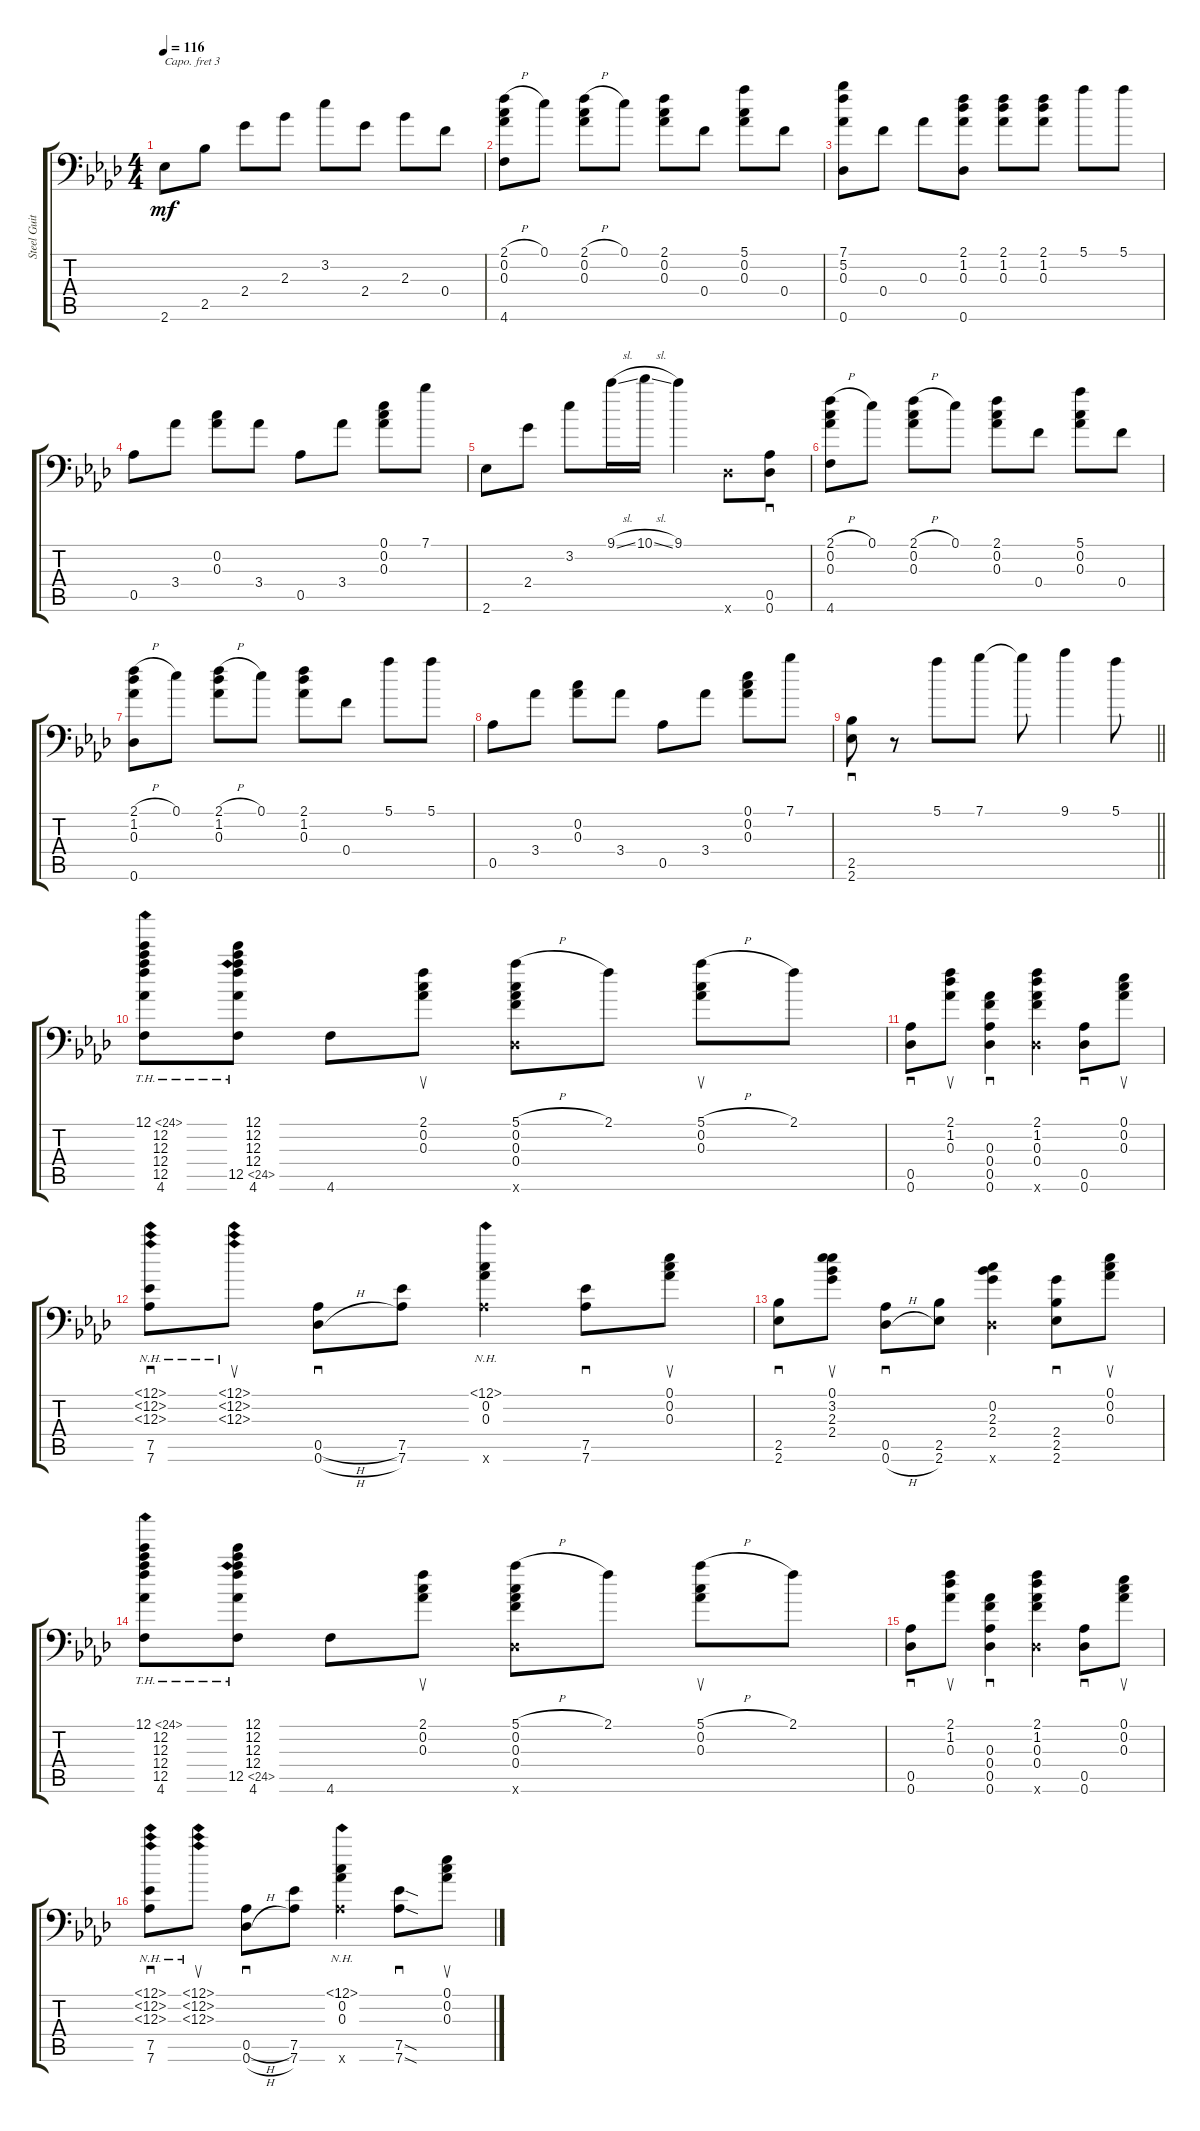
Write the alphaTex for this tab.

\track ("Steel Guitar" "Steel Guit") {instrument acousticguitarsteel}
\staff {score tabs}
\capo 3
\tuning (C4 A3 F3 D3 F2 Bb1) {hide}
\ts (4 4)
\tempo 116
\clef f4
\ks fminor
2.6.8{dy mf} 2.5.8 2.4.8 2.3.8 3.2.8 2.4.8 2.3.8 0.4.8 |
(2.1{h} 0.2 0.3 4.6).8 0.1.8 (2.1{h} 0.2 0.3).8 0.1.8 (2.1 0.2 0.3).8 0.4.8 (5.1 0.2 0.3).8 0.4.8 |
(7.1 5.2 0.3 0.6).8 0.4.8 0.3.8 (2.1 1.2 0.3 0.6).8 (2.1 1.2 0.3).8 (2.1 1.2 0.3).8 5.1.8 5.1.8 |
0.5.8 3.4.8 (0.2 0.3).8 3.4.8 0.5.8 3.4.8 (0.1 0.2 0.3).8 7.1.8 |
2.6.8 2.4.8 3.2.8 9.1{sl}.16 10.1{sl}.16 9.1.4 0.6{x}.8 (0.5 0.6).8{sd} |
(2.1{h} 0.2 0.3 4.6).8 0.1.8 (2.1{h} 0.2 0.3).8 0.1.8 (2.1 0.2 0.3).8 0.4.8 (5.1 0.2 0.3).8 0.4.8 |
(2.1{h} 1.2 0.3 0.6).8 0.1.8 (2.1{h} 1.2 0.3).8 0.1.8 (2.1 1.2 0.3).8 0.4.8 5.1.8 5.1.8 |
0.5.8 3.4.8 (0.2 0.3).8 3.4.8 0.5.8 3.4.8 (0.1 0.2 0.3).8 7.1.8 |
\barLineRight lightlight
(2.5 2.6).8{sd} r.8 5.1.8 7.1.8 7.1{t}.8 9.1.4 5.1.8 |
(12.1{th 12} 12.2 12.3 12.4 12.5 4.6).8 (12.1 12.2 12.3 12.4 12.5{th 12} 4.6).8 4.6.8 (2.1 0.2 0.3).8{su} (5.1{h} 0.2 0.3 0.4 0.6{x}).8 2.1.8 (5.1{h} 0.2 0.3).8{su} 2.1.8 |
(0.5 0.6).8{sd} (2.1 1.2 0.3).8{su} (0.3 0.4 0.5 0.6).4{sd} (2.1 1.2 0.3 0.4 0.6{x}).4 (0.5 0.6).8{sd} (0.1 0.2 0.3).8{su} |
(12.1{nh} 12.2{nh} 12.3{nh} 7.5 7.6).8{sd} (12.1{nh} 12.2{nh} 12.3{nh}).8{su} (0.5{h} 0.6{h}).8{sd} (7.5 7.6).8 (12.1{nh} 0.2 0.3 7.6{x}).4 (7.5 7.6).8{sd} (0.1 0.2 0.3).8{su} |
(2.5 2.6).8{sd} (0.1 3.2 2.3 2.4).8{su} (0.5 0.6{h}).8{sd} (2.5 2.6).8 (0.2 2.3 2.4 0.6{x}).4 (2.4 2.5 2.6).8{sd} (0.1 0.2 0.3).8{su} |
(12.1{th 12} 12.2 12.3 12.4 12.5 4.6).8 (12.1 12.2 12.3 12.4 12.5{th 12} 4.6).8 4.6.8 (2.1 0.2 0.3).8{su} (5.1{h} 0.2 0.3 0.4 0.6{x}).8 2.1.8 (5.1{h} 0.2 0.3).8{su} 2.1.8 |
(0.5 0.6).8{sd} (2.1 1.2 0.3).8{su} (0.3 0.4 0.5 0.6).4{sd} (2.1 1.2 0.3 0.4 0.6{x}).4 (0.5 0.6).8{sd} (0.1 0.2 0.3).8{su} |
(12.1{nh} 12.2{nh} 12.3{nh} 7.5 7.6).8{sd} (12.1{nh} 12.2{nh} 12.3{nh}).8{su} (0.5{h} 0.6{h}).8{sd} (7.5 7.6).8 (12.1{nh} 0.2 0.3 7.6{x}).4 (7.5{sod} 7.6{sod}).8{sd} (0.1 0.2 0.3).8{su}
